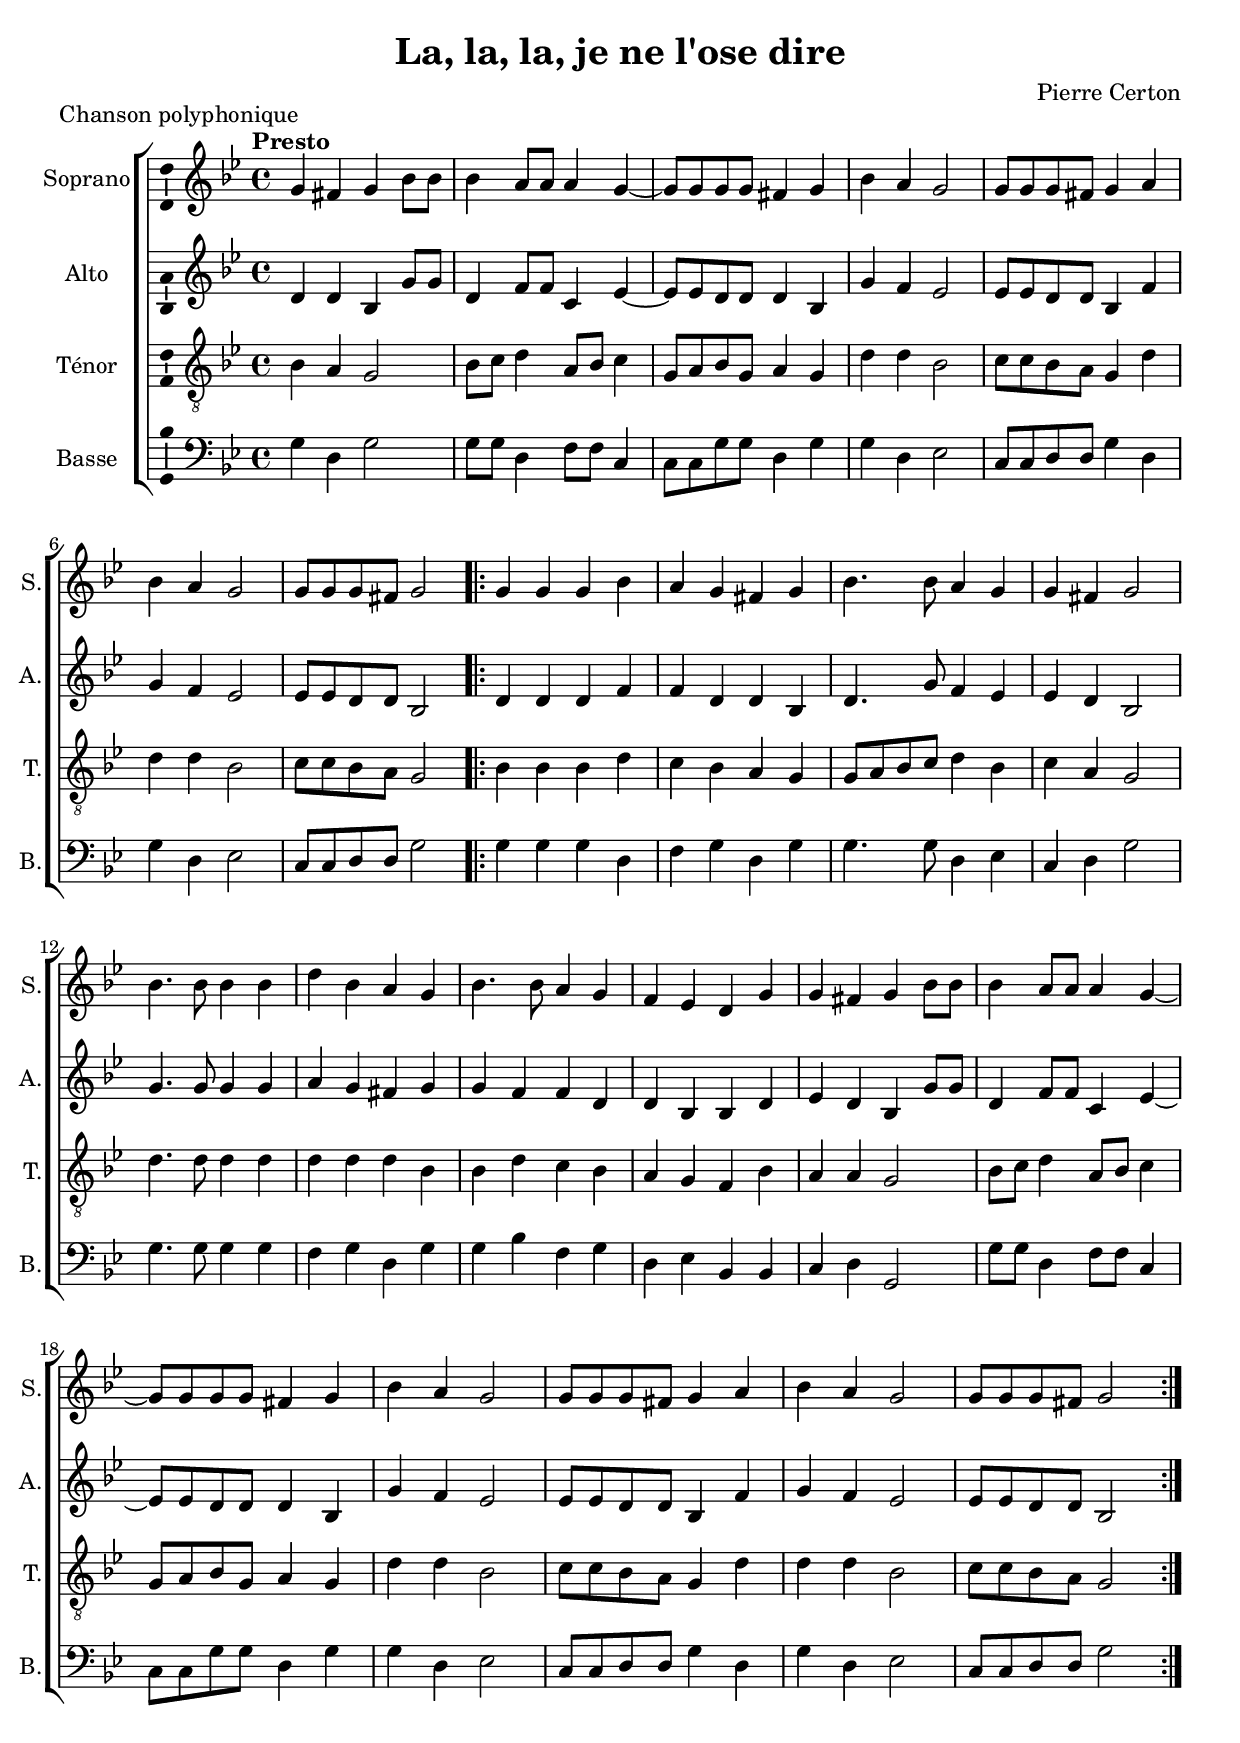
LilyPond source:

\version "2.14.2"
\language "italiano"

\paper {
  system-system-spacing #'padding = #5
}

\header {
  composer = "Pierre Certon"
  title = "La, la, la, je ne l'ose dire"
  piece = "Chanson polyphonique"
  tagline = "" % no footer
}

global = {
  \key sol \minor
  \time 4/4
  \tempo "Presto" 4 = 140
  \set Score.tempoHideNote = ##t % hide tempo marking
}

notesA = {
  sol4 fad sol sib8 sib |
  sib4 la8 la la4 sol4~ |
  sol8 sol sol sol fad4 sol |
  sib4 la sol2 |

  sol8 sol sol fad sol4 la |
  sib4 la sol 2 |
  sol8 sol sol fad sol2 |

  \repeat volta 2 {
    sol4 sol sol sib |
    la4 sol fad sol |
    sib4. sib8 la4 sol |
    sol4 fad sol2 |

    sib4. sib8 sib4 sib |
    re4 sib la sol |
    sib4. sib8 la4 sol |
    fa4 mib re sol |

    sol4 fad sol sib8 sib |
    sib4 la8 la la4 sol4~ |
    sol8 sol sol sol fad4 sol |
    sib4 la sol2 |

    sol8 sol sol fad sol4 la |
    sib4 la sol2 |
    sol8 sol sol fad sol2
  }
}

notesB = {
  re,4 re sib sol'8 sol |
  re4 fa8 fa do4 mib4~ |
  mib8 mib re re re4 sib |
  sol'4 fa mib2 |

  mib8 mib re re sib4 fa' |
  sol4 fa mib2 |
  mib8 mib re re sib2 |

  \repeat volta 2 {
    re4 re re fa |
    fa4 re re sib |
    re4. sol8 fa4 mib |
    mib4 re sib2 |

    sol'4. sol8 sol4 sol |
    la4 sol fad sol |
    sol4 fa fa re |
    re4 sib sib re |

    mib4 re sib sol'8 sol |
    re4 fa8 fa do4 mib4~ |
    mib8 mib re re re4 sib |
    sol'4 fa mib2 |

    mib8 mib re re sib4 fa' |
    sol4 fa mib2 |
    mib8 mib re re sib2
  }
}

notesC = {
  sib4 la sol2 |
  sib8 do re4 la8 sib do4 |
  sol8 la sib sol la4 sol |
  re'4 re sib2 |

  do8 do sib la sol4 re' |
  re4 re sib2 |
  do8 do sib la sol2 |

  \repeat volta 2 {
    sib4 sib sib re |
    do4 sib la sol |
    sol8 la sib do re4 sib |
    do4 la sol2 |

    re'4. re8 re4 re |
    re4 re re sib |
    sib4 re do sib |
    la4 sol fa sib |

    la4 la sol2 |
    sib8 do re4 la8 sib do4 |
    sol8 la sib sol la4 sol |
    re'4 re sib2 |

    do8 do sib la sol4 re' |
    re4 re sib2 |
    do8 do sib la sol2
  }
}

notesD = {
  sol4 re sol2 |
  sol8 sol re4 fa8 fa do4 |
  do8 do sol' sol re4 sol |
  sol4 re mib2 |

  do8 do re re sol4 re |
  sol4 re mib2 |
  do8 do re re sol2 |

  \repeat volta 2 {
    sol4 sol sol re |
    fa4 sol re sol |
    sol4. sol8 re4 mib |
    do4 re sol2 |

    sol4. sol8 sol4 sol |
    fa4 sol re sol |
    sol4 sib fa sol |
    re4 mib sib sib |

    do4 re sol,2 |
    sol'8 sol re4 fa8 fa do4 |
    do8 do sol' sol re4 sol |
    sol4 re mib2 |

    do8 do re re sol4 re |
    sol4 re mib2 |
    do8 do re re sol2
  }
}

lyricsA = \lyricmode {

}

lyricsB = \lyricmode {

}

lyricsC = \lyricmode {

}

lyricsD = \lyricmode {

}

\score {
  \new ChoirStaff <<
    \new Staff <<
      \set Staff.midiInstrument = #"choir aahs"
      \new Voice = "Soprano" <<
        \global
        \set Staff.instrumentName = #"Soprano"
        \set Staff.shortInstrumentName = #"S."
        \relative do'' {
          \clef treble
          \notesA
        }
        \addlyrics {
          \lyricsA
        }
      >>
    >>
    \new Staff <<
      \set Staff.midiInstrument = #"choir aahs"
      \new Voice = "Alto" <<
        \global
        \set Staff.instrumentName = #"Alto"
        \set Staff.shortInstrumentName = #"A."
        \relative la' {
          \clef treble
          \notesB
        }
        \addlyrics {
          \lyricsB
        }
      >>
    >>
    \new Staff <<
      \set Staff.midiInstrument = #"choir aahs"
      \new Voice = "Ténor" <<
        \global
        \set Staff.instrumentName = #"Ténor"
        \set Staff.shortInstrumentName = #"T."
        \relative do' {
          \clef "G_8"
          \notesC
        }
        \addlyrics {
          \lyricsC
        }
      >>
    >>
    \new Staff <<
      \set Staff.midiInstrument = #"choir aahs"
      \new Voice = "Basse" <<
        \global
        \set Staff.instrumentName = #"Basse"
        \set Staff.shortInstrumentName = #"B."
        \relative do' {
          \clef bass
          \notesD
        }
        \addlyrics {
          \lyricsD
        }
      >>
    >>
  >>

  \midi { }

  \layout {
    \context {
      \Voice
      \consists Ambitus_engraver % display ambitus
    }
  }
}